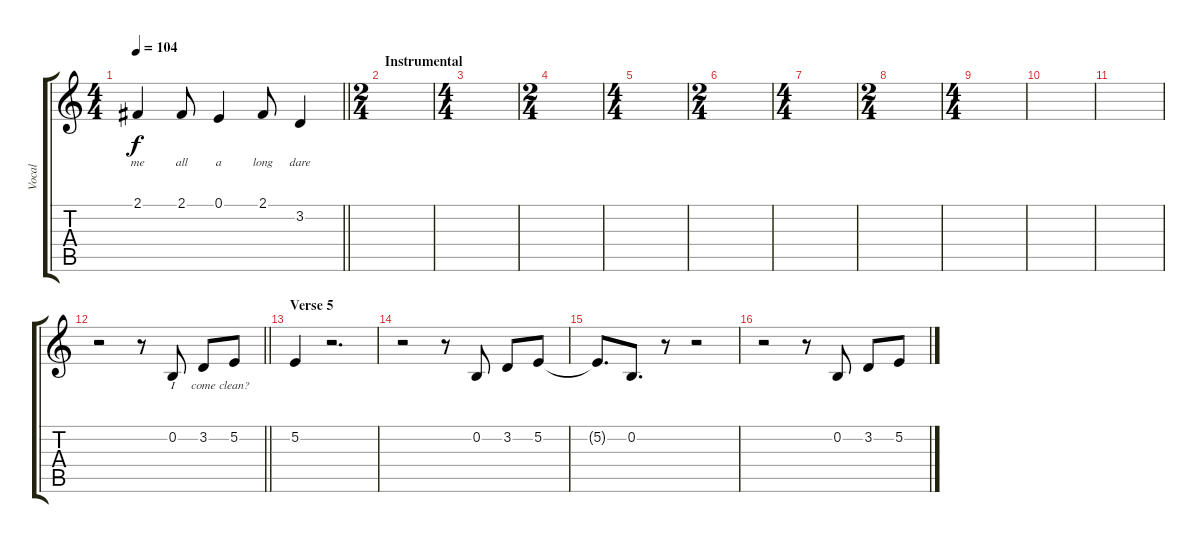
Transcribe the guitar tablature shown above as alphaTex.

\track ("Vocal" "Vocal") {instrument acousticgrandpiano}
\staff {score tabs}
\tuning (E4 B3 G3 D3 A2 E2) {hide}
\ts (4 4)
\tempo 104
\clef g2
\barLineRight lightlight
\ks c
2.1{t}.4{lyrics (0 "me") lyrics (1 "") lyrics (2 "") lyrics (3 "") lyrics (4 "") dy f} 2.1.8{lyrics (0 "all") lyrics (1 "") lyrics (2 "") lyrics (3 "") lyrics (4 "")} 0.1.4{lyrics (0 "a") lyrics (1 "") lyrics (2 "") lyrics (3 "") lyrics (4 "")} 2.1.8{lyrics (0 "long") lyrics (1 "") lyrics (2 "") lyrics (3 "") lyrics (4 "")} 3.2.4{lyrics (0 "dare") lyrics (1 "") lyrics (2 "") lyrics (3 "") lyrics (4 "")} |
\ts (2 4)
\section ("" "Instrumental")
|
\ts (4 4)
|
\ts (2 4)
|
\ts (4 4)
|
\ts (2 4)
|
\ts (4 4)
|
\ts (2 4)
|
\ts (4 4)
|
|
|
\barLineRight lightlight
r.2 r.8 0.2.8{lyrics (0 "I") lyrics (1 "") lyrics (2 "") lyrics (3 "") lyrics (4 "")} 3.2.8{lyrics (0 "come") lyrics (1 "") lyrics (2 "") lyrics (3 "") lyrics (4 "")} 5.2.8{lyrics (0 "clean?") lyrics (1 "") lyrics (2 "") lyrics (3 "") lyrics (4 "")} |
\section ("" "Verse 5")
5.2.4 r.2{d} |
r.2 r.8 0.2.8 3.2.8 5.2.8 |
5.2{t}.8{d} 0.2.8{d} r.8 r.2 |
r.2 r.8 0.2.8 3.2.8 5.2.8
